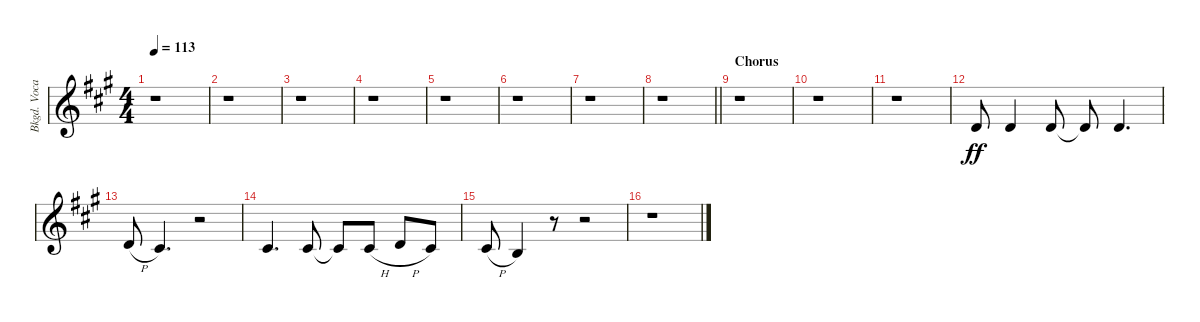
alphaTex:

\track ("Bkgd. Vocal 1" "Bkgd. Voca") {instrument lead6voice}
\staff {score}
\tuning (E4 B3 G3 D3 A2 E2) {hide}
\ts (4 4)
\tempo 113
\clef g2
\ks f#minor
r.1{dy ff} |
r.1 |
r.1 |
r.1 |
r.1 |
r.1 |
r.1 |
\barLineRight lightlight
r.1 |
\section ("" "Chorus")
r.1 |
r.1 |
r.1 |
3.2.8 3.2.4 3.2.8 3.2{t}.8 3.2.4{d} |
3.2{h}.8 2.2.4{d} r.2 |
6.3.4{d} 6.3.8 6.3{t}.8 6.3{h}.8 7.3{h}.8 6.3.8 |
6.3{h}.8 4.3.4 r.8 r.2 |
r.1
